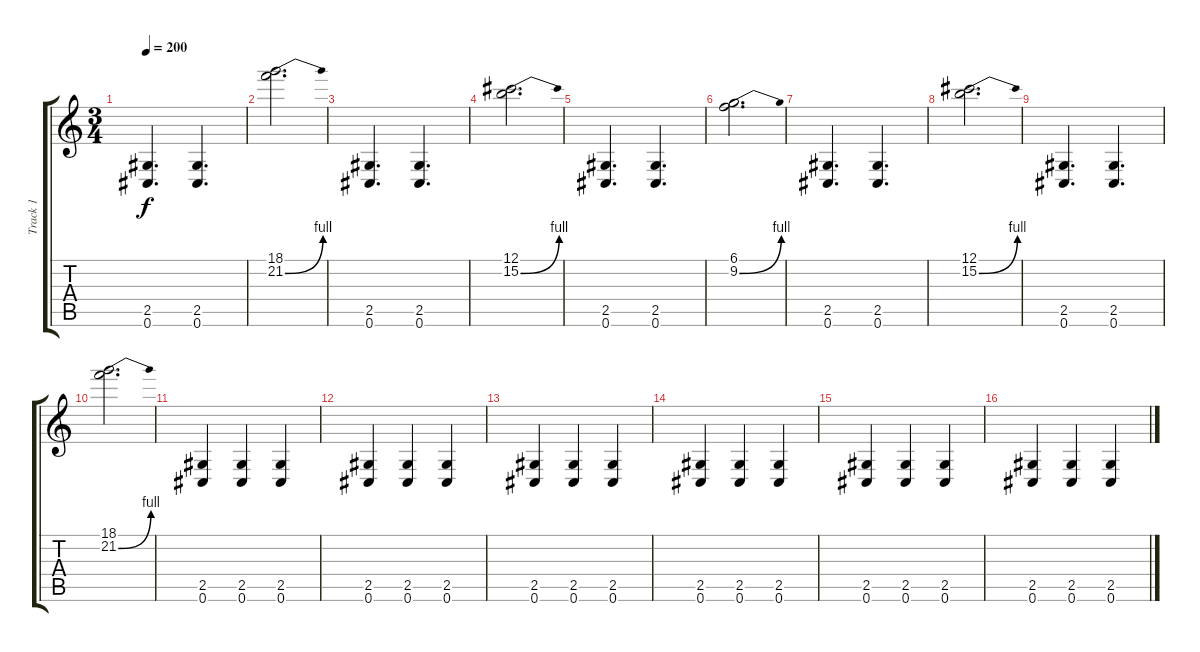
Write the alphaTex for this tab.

\track ("Track 1" "Track 1") {instrument distortionguitar}
\staff {score tabs}
\tuning (Db4 Ab3 E3 B2 Gb2 Db2) {hide}
\ts (3 4)
\tempo 200
\clef g2
\ks c
(2.5 0.6).4{d dy f} (2.5 0.6).4{d} |
(18.1 21.2{be (bend 0 0 60 4)}).2{d} |
(2.5 0.6).4{d} (2.5 0.6).4{d} |
(12.1 15.2{be (bend 0 0 60 4)}).2{d} |
(2.5 0.6).4{d} (2.5 0.6).4{d} |
(6.1 9.2{be (bend 0 0 60 4)}).2{d} |
(2.5 0.6).4{d} (2.5 0.6).4{d} |
(12.1 15.2{be (bend 0 0 60 4)}).2{d} |
(2.5 0.6).4{d} (2.5 0.6).4{d} |
(18.1 21.2{be (bend 0 0 60 4)}).2{d} |
(2.5 0.6).4 (2.5 0.6).4 (2.5 0.6).4 |
(2.5 0.6).4 (2.5 0.6).4 (2.5 0.6).4 |
(2.5 0.6).4 (2.5 0.6).4 (2.5 0.6).4 |
(2.5 0.6).4 (2.5 0.6).4 (2.5 0.6).4 |
(2.5 0.6).4 (2.5 0.6).4 (2.5 0.6).4 |
(2.5 0.6).4 (2.5 0.6).4 (2.5 0.6).4
